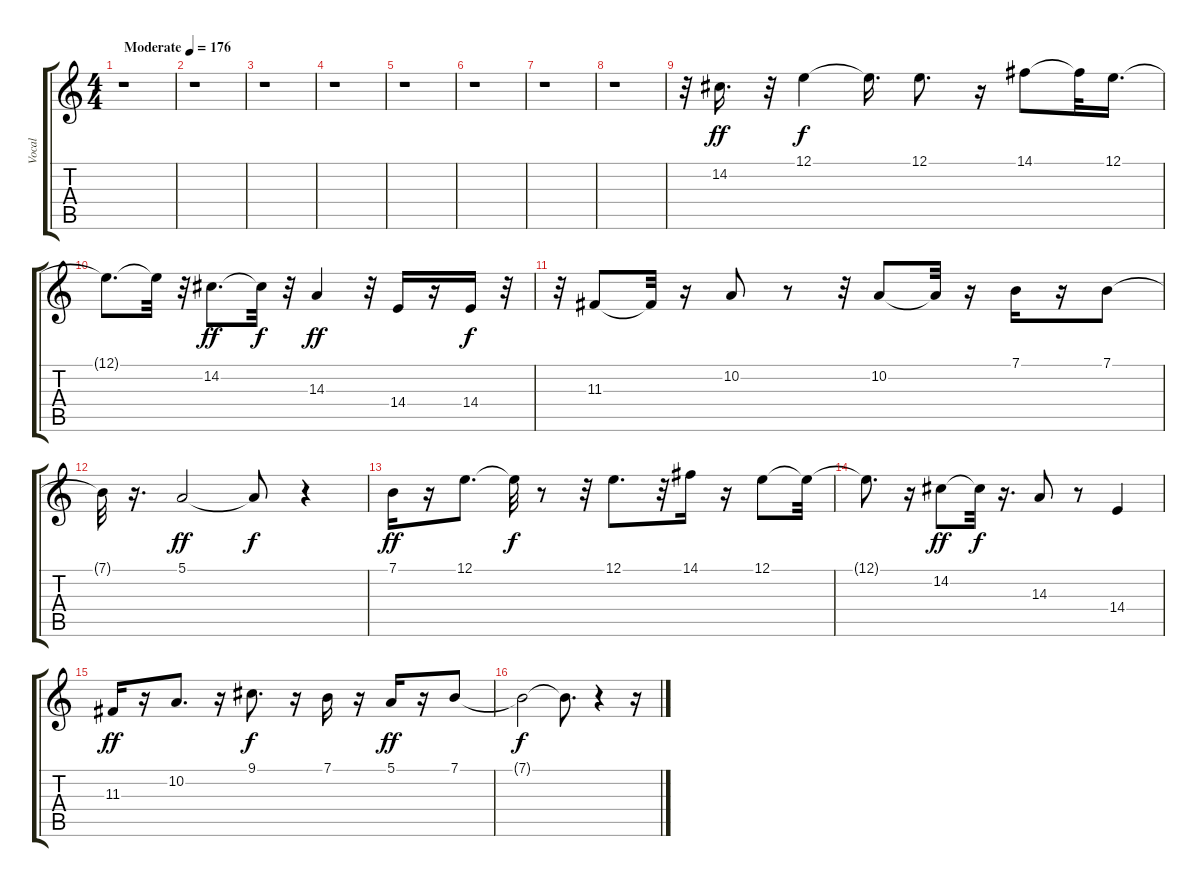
\track ("Vocal" "Vocal") {instrument frenchhorn}
\staff {score tabs}
\tuning (E4 B3 G3 D3 A2 E2) {hide}
\ts (4 4)
\tempo (176 "Moderate")
\clef g2
\ks c
r.1{dy ff instrument frenchhorn} |
r.1 |
r.1 |
r.1 |
r.1 |
r.1 |
r.1 |
r.1 |
r.32 14.2.16{d} r.32 12.1.4{dy f} 12.1{t}.16{d} 12.1.8{d} r.16 14.1.8 14.1{t}.32 12.1.16{d} |
12.1{t}.8{d} 12.1{t}.32 r.32 14.2.8{d dy ff} 14.2{t}.32{dy f} r.32 14.3.4{dy ff} r.32 14.4.16 r.16 14.4.16{dy f} r.32 |
r.32 11.3.8 11.3{t}.32 r.16 10.2.8 r.8 r.32 10.2.8 10.2{t}.32 r.16 7.1.16 r.16 7.1.8 |
7.1{t}.32 r.16{d} 5.1.2{dy ff} 5.1{t}.8{dy f} r.4 |
7.1.16{dy ff} r.16 12.1.8{d} 12.1{t}.32{dy f} r.8 r.32 12.1.8{d} r.32 14.1.16 r.16 12.1.8 12.1{t}.32 |
12.1{t}.8{d} r.16 14.2.8{dy ff} 14.2{t}.32{dy f} r.16{d} 14.3.8 r.8 14.4.4 |
11.3.16{dy ff} r.16 10.2.8{d} r.16 9.1.8{d dy f} r.16 7.1.16 r.16 5.1.16{dy ff} r.16 7.1.8 |
7.1{t}.2{dy f} 7.1{t}.8{d} r.4 r.16
